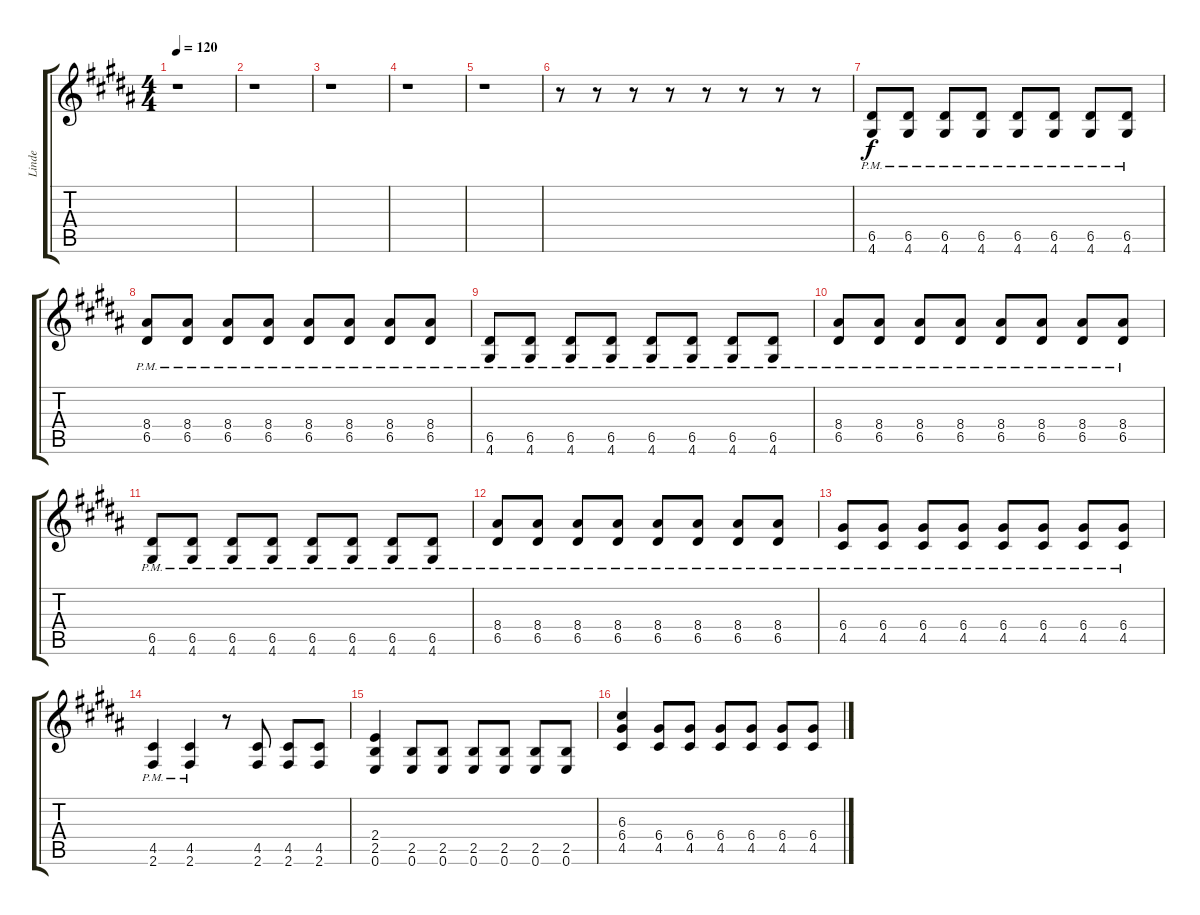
\track ("Linde" "Linde") {instrument overdrivenguitar}
\staff {score tabs}
\tuning (E4 B3 G3 D3 A2 E2) {hide}
\ts (4 4)
\tempo 120
\clef g2
\ks b
r.1{dy f} |
r.1 |
r.1 |
r.1 |
r.1 |
r.8 r.8 r.8 r.8 r.8 r.8 r.8 r.8 |
(6.5{pm} 4.6{pm}).8{volume 10 instrument overdrivenguitar} (6.5{pm} 4.6{pm}).8 (6.5{pm} 4.6{pm}).8 (6.5{pm} 4.6{pm}).8 (6.5{pm} 4.6{pm}).8 (6.5{pm} 4.6{pm}).8 (6.5{pm} 4.6{pm}).8 (6.5{pm} 4.6{pm}).8 |
(8.4{pm} 6.5{pm}).8 (8.4{pm} 6.5{pm}).8 (8.4{pm} 6.5{pm}).8 (8.4{pm} 6.5{pm}).8 (8.4{pm} 6.5{pm}).8 (8.4{pm} 6.5{pm}).8 (8.4{pm} 6.5{pm}).8 (8.4{pm} 6.5{pm}).8 |
(6.5{pm} 4.6{pm}).8{instrument overdrivenguitar} (6.5{pm} 4.6{pm}).8 (6.5{pm} 4.6{pm}).8 (6.5{pm} 4.6{pm}).8 (6.5{pm} 4.6{pm}).8 (6.5{pm} 4.6{pm}).8 (6.5{pm} 4.6{pm}).8 (6.5{pm} 4.6{pm}).8 |
(8.4{pm} 6.5{pm}).8 (8.4{pm} 6.5{pm}).8 (8.4{pm} 6.5{pm}).8 (8.4{pm} 6.5{pm}).8 (8.4{pm} 6.5{pm}).8 (8.4{pm} 6.5{pm}).8 (8.4{pm} 6.5{pm}).8 (8.4{pm} 6.5{pm}).8 |
(6.5{pm} 4.6{pm}).8{instrument overdrivenguitar} (6.5{pm} 4.6{pm}).8 (6.5{pm} 4.6{pm}).8 (6.5{pm} 4.6{pm}).8 (6.5{pm} 4.6{pm}).8 (6.5{pm} 4.6{pm}).8 (6.5{pm} 4.6{pm}).8 (6.5{pm} 4.6{pm}).8 |
(8.4{pm} 6.5{pm}).8 (8.4{pm} 6.5{pm}).8 (8.4{pm} 6.5{pm}).8 (8.4{pm} 6.5{pm}).8 (8.4{pm} 6.5{pm}).8 (8.4{pm} 6.5{pm}).8 (8.4{pm} 6.5{pm}).8 (8.4{pm} 6.5{pm}).8 |
(6.4{pm} 4.5{pm}).8 (6.4{pm} 4.5{pm}).8 (6.4{pm} 4.5{pm}).8 (6.4{pm} 4.5{pm}).8 (6.4{pm} 4.5{pm}).8 (6.4{pm} 4.5{pm}).8 (6.4{pm} 4.5{pm}).8 (6.4{pm} 4.5{pm}).8 |
(4.5{pm} 2.6{pm}).4{volume 13} (4.5{pm} 2.6{pm}).4 r.8 (4.5 2.6).8 (4.5 2.6).8 (4.5 2.6).8 |
(2.4 2.5 0.6).4 (2.5 0.6).8 (2.5 0.6).8 (2.5 0.6).8 (2.5 0.6).8 (2.5 0.6).8 (2.5 0.6).8 |
(6.3 6.4 4.5).4 (6.4 4.5).8 (6.4 4.5).8 (6.4 4.5).8 (6.4 4.5).8 (6.4 4.5).8 (6.4 4.5).8
